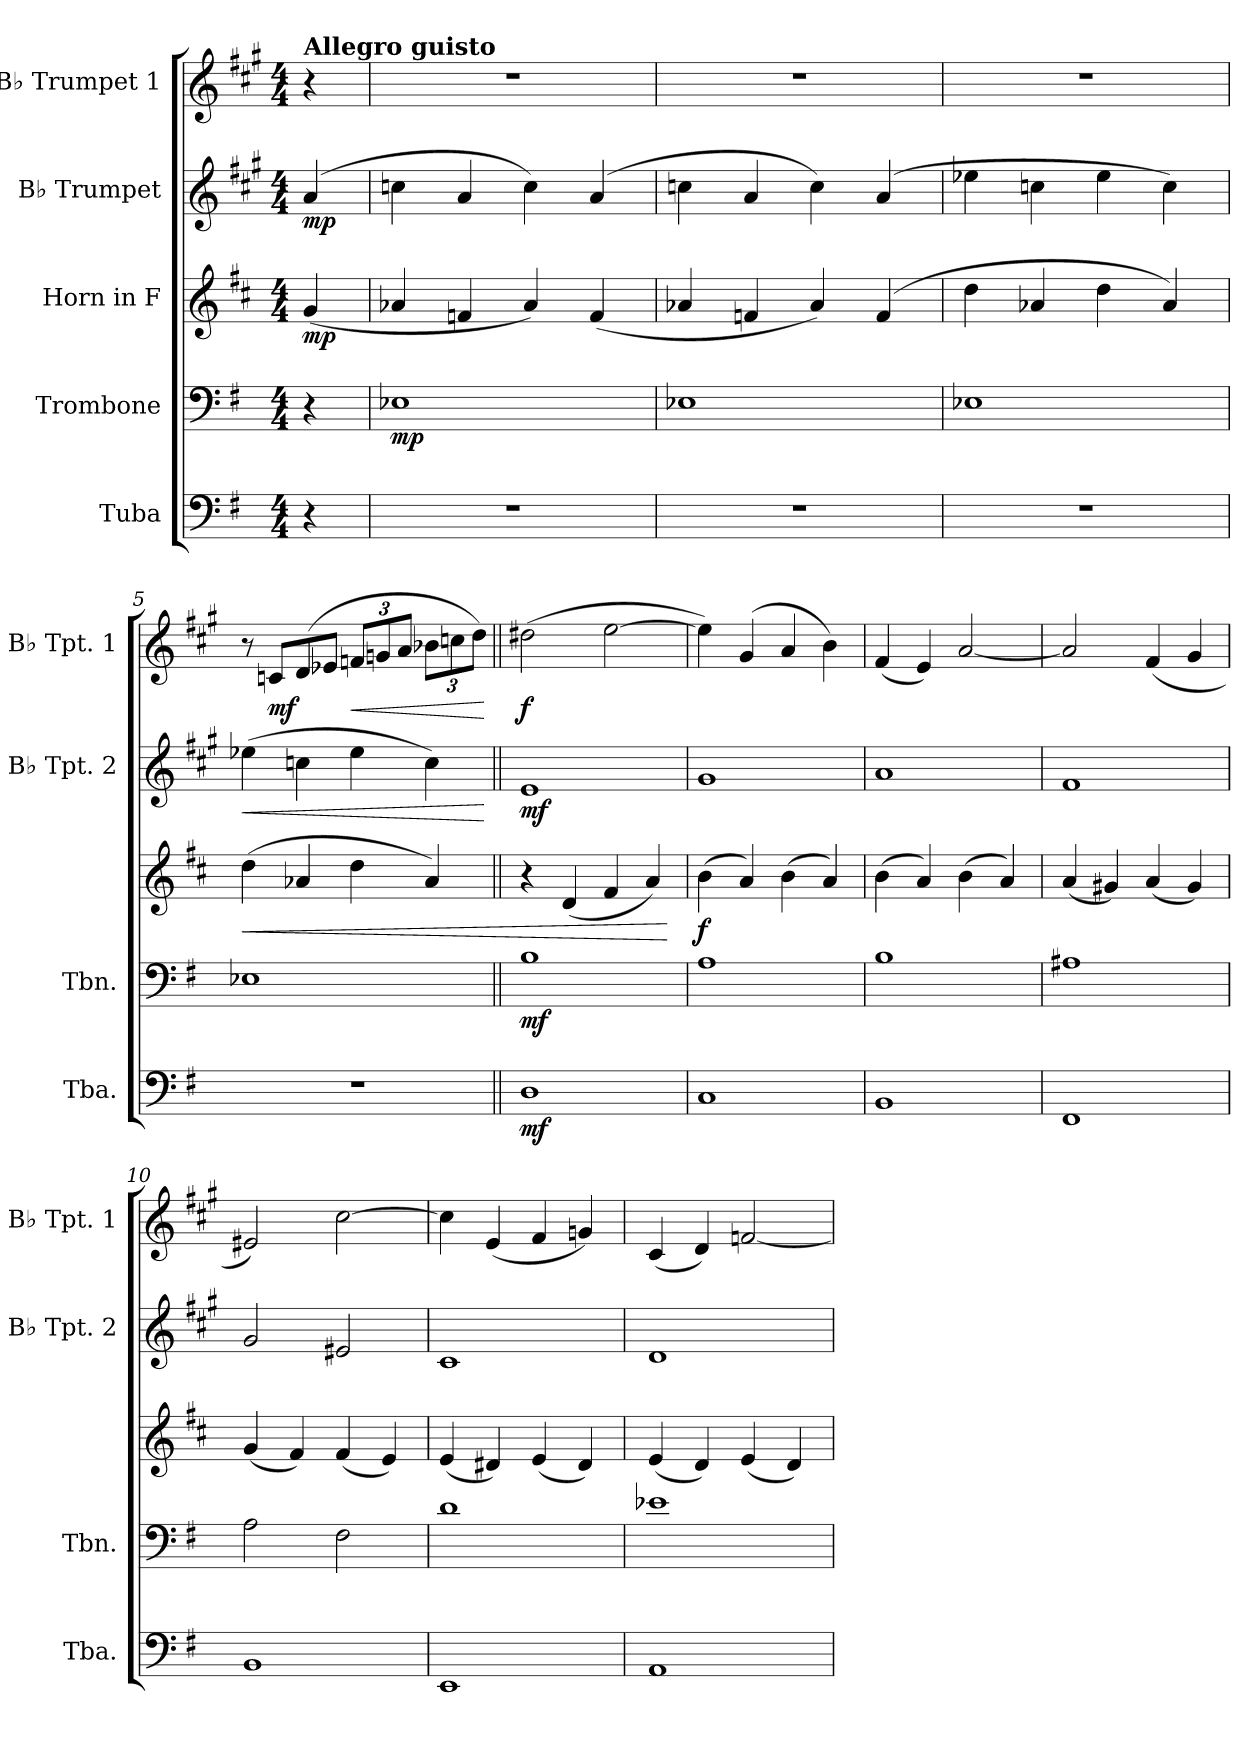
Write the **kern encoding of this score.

**kern	**dynam	**kern	**dynam	**kern	**dynam	**kern	**dynam	**kern	**dynam
*part5	*part5	*part4	*part4	*part3	*part3	*part2	*part2	*part1	*part1
*staff5	*staff5	*staff4	*staff4	*staff3	*staff3	*staff2	*staff2	*staff1	*staff1
*I"Tuba	*	*I"Trombone	*	*I"Horn in F	*	*I"B♭ Trumpet	*	*I"B♭ Trumpet 1	*
*I'Tba.	*	*I'Tbn.	*	*	*	*I'B♭ Tpt. 2	*	*I'B♭ Tpt. 1	*
*clefF4	*	*clefF4	*	*clefG2	*	*clefG2	*	*clefG2	*
*	*	*	*	*ITrd4c7	*	*ITrd1c2	*	*ITrd1c2	*
*k[f#]	*	*k[f#]	*	*k[f#]	*	*k[f#]	*	*k[f#]	*
*M4/4	*	*M4/4	*	*M4/4	*	*M4/4	*	*M4/4	*
*MM126	*	*MM126	*	*MM126	*	*MM126	*	*MM126	*
=1	=1	=1	=1	=1	=1	=1	=1	=1	=1
!	!	!	!	!	!	!	!	!LO:TX:a:B:t=Allegro guisto	!
!	!	!	!	!	!LO:DY:b	!	!LO:DY:b	!	!
4r	.	4r	.	(4c/	mp	(4g/	mp	4r	.
=2	=2	=2	=2	=2	=2	=2	=2	=2	=2
!	!	!	!LO:DY:b	!	!	!	!	!	!
1r	.	1E-X	mp	4d-X/	.	4b-X\	.	1r	.
.	.	.	.	4B-X/	.	4g/	.	.	.
.	.	.	.	4d-/)	.	4b-\)	.	.	.
.	.	.	.	(4B-/	.	(>4g/	.	.	.
=3	=3	=3	=3	=3	=3	=3	=3	=3	=3
1r	.	1E-X	.	4d-X/	.	4b-X\	.	1r	.
.	.	.	.	4B-X/	.	4g/	.	.	.
.	.	.	.	4d-/)	.	4b-\)	.	.	.
.	.	.	.	(>4B-/	.	(>4g/	.	.	.
=4	=4	=4	=4	=4	=4	=4	=4	=4	=4
1r	.	1E-X	.	4g\	.	4dd-X\	.	1r	.
.	.	.	.	4d-X/	.	4b-X\	.	.	.
.	.	.	.	4g\	.	4dd-\	.	.	.
.	.	.	.	4d-/)	.	4b-\)	.	.	.
=5	=5	=5	=5	=5	=5	=5	=5	=5	=5
!	!	!	!	!	!LO:HP:b	!	!LO:HP:b	!	!
1r	.	1E-X	.	(4g\	<	(4dd-X\	<	8r	.
!	!	!	!	!	!	!	!	!	!LO:DY:b
.	.	.	.	.	.	.	.	8B-X/L	mf
.	.	.	.	4d-X/	.	4b-X\	.	(8c/	.
.	.	.	.	.	.	.	.	8d-X/J	.
*	*	*	*	*	*	*	*	*Xbrackettup	*
!	!	!	!	!	!	!	!	!	!LO:HP:b
.	.	.	.	4g\	.	4dd-\	.	12e-X/L	<
.	.	.	.	.	.	.	.	12fn/	.
.	.	.	.	.	.	.	.	12g/J	.
.	.	.	.	4d-/)	.	4b-\)	.	12a-X\L	.
.	.	.	.	.	.	.	.	12b-X\	.
.	.	.	.	.	.	.	.	12cc\J)	.
.	.	.	.	.	.	.	[	.	[
!!LO:LB:g=z
=6||	=6||	=6||	=6||	=6||	=6||	=6||	=6||	=6||	=6||
!	!LO:DY:b	!	!LO:DY:b	!	!	!	!LO:DY:b	!	!LO:DY:b
1D	mf	1B	mf	4r	.	1d	mf	(2cc#X\	f
.	.	.	.	(4G/	.	.	.	.	.
.	.	.	.	4B/	.	.	.	[2dd\	.
.	.	.	.	4d/)	.	.	.	.	.
.	.	.	.	.	[	.	.	.	.
=7	=7	=7	=7	=7	=7	=7	=7	=7	=7
!	!	!	!	!	!LO:DY:b	!	!	!	!
1C	.	1A	.	(4e\	f	1f#	.	4dd\])	.
.	.	.	.	4d/)	.	.	.	(4f#/	.
.	.	.	.	(4e\	.	.	.	4g/	.
.	.	.	.	4d/)	.	.	.	4a\)	.
=8	=8	=8	=8	=8	=8	=8	=8	=8	=8
1BB	.	1B	.	(4e\	.	1g	.	(4e/	.
.	.	.	.	4d/)	.	.	.	4d/)	.
.	.	.	.	(4e\	.	.	.	[2g/	.
.	.	.	.	4d/)	.	.	.	.	.
=9	=9	=9	=9	=9	=9	=9	=9	=9	=9
1FF#	.	1A#X	.	(4d/	.	1e	.	2g/]	.
.	.	.	.	4c#X/)	.	.	.	.	.
.	.	.	.	(4d/	.	.	.	(4e/	.
.	.	.	.	4c#/)	.	.	.	4f#/	.
=10	=10	=10	=10	=10	=10	=10	=10	=10	=10
1BB	.	2A\	.	(4c/	.	2f#/	.	2d#X/)	.
.	.	.	.	4B/)	.	.	.	.	.
.	.	2F#\	.	(4B/	.	2d#X/	.	[2b\	.
.	.	.	.	4A/)	.	.	.	.	.
=11	=11	=11	=11	=11	=11	=11	=11	=11	=11
1EE	.	1d	.	(4A/	.	1B	.	4b\]	.
.	.	.	.	4G#X/)	.	.	.	(4d/	.
.	.	.	.	(4A/	.	.	.	4e/	.
.	.	.	.	4G#/)	.	.	.	4fn/)	.
=12	=12	=12	=12	=12	=12	=12	=12	=12	=12
1AA	.	1e-X	.	(4A/	.	1c	.	(4B/	.
.	.	.	.	4G/)	.	.	.	4c/)	.
.	.	.	.	(4A/	.	.	.	[2e-X/	.
.	.	.	.	4G/)	.	.	.	.	.
=	=	=	=	=	=	=	=	=	=
*-	*-	*-	*-	*-	*-	*-	*-	*-	*-
